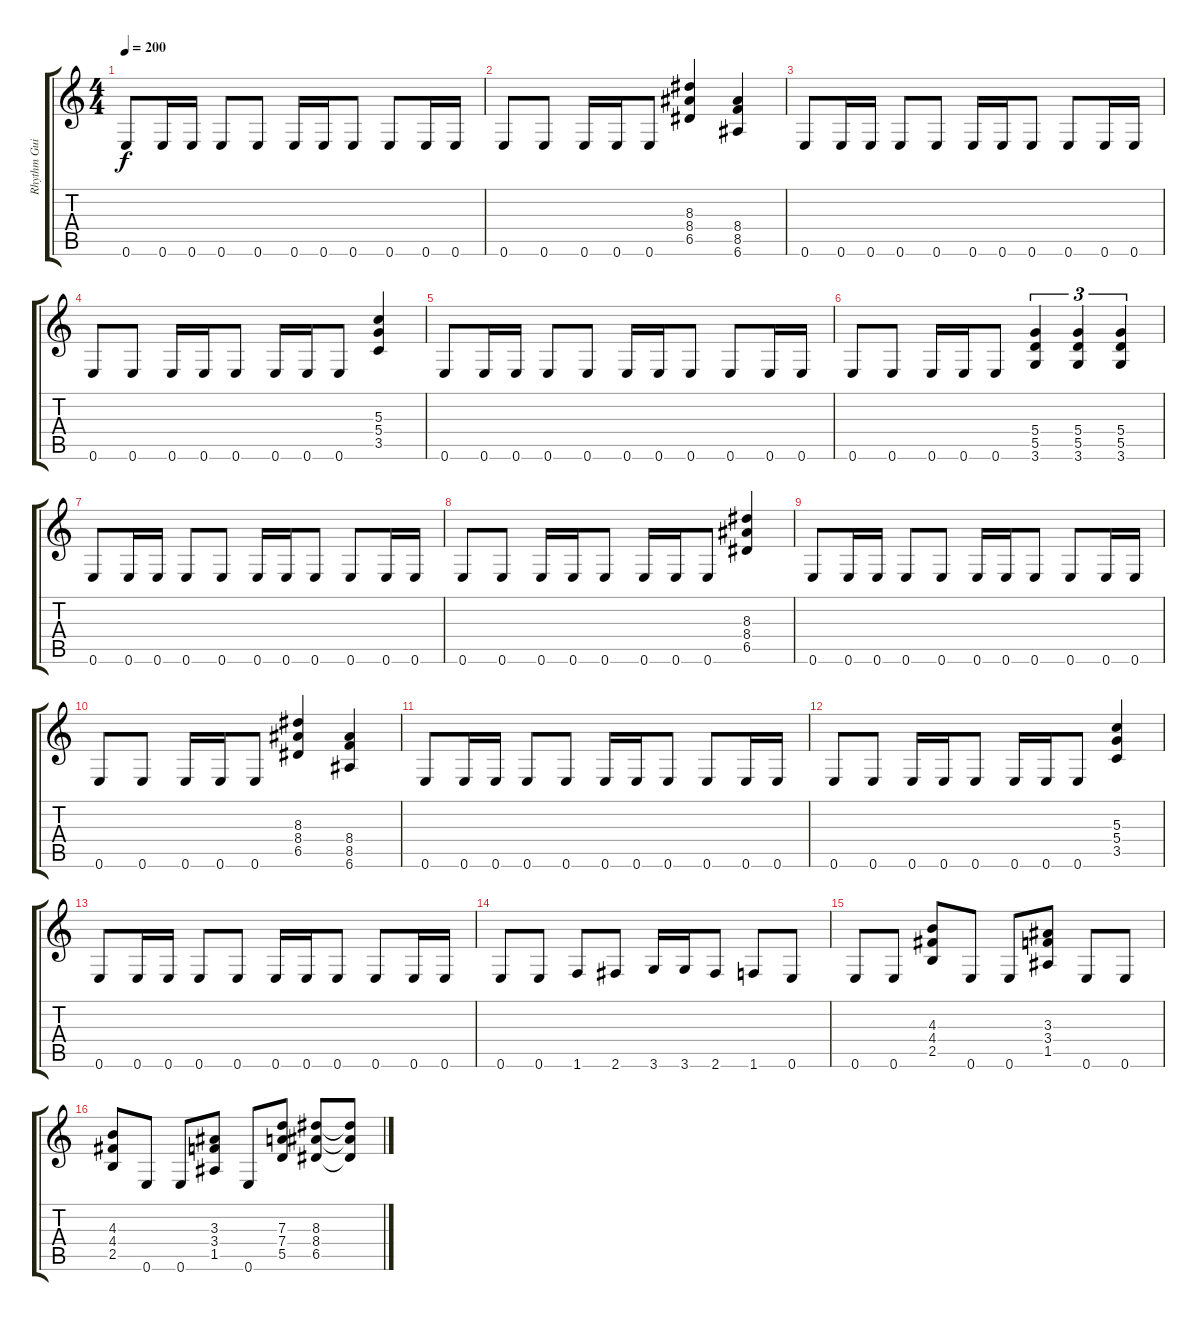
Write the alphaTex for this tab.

\track ("Rhythm Guitar Right" "Rhythm Gui") {instrument distortionguitar}
\staff {score tabs}
\tuning (E4 B3 G3 D3 A2 E2) {hide}
\ts (4 4)
\tempo 200
\clef g2
\ks c
0.6.8{dy f} 0.6.16 0.6.16 0.6.8 0.6.8 0.6.16 0.6.16 0.6.8 0.6.8 0.6.16 0.6.16 |
0.6.8 0.6.8 0.6.16 0.6.16 0.6.8 (8.3 8.4 6.5).4 (8.4 8.5 6.6).4 |
0.6.8 0.6.16 0.6.16 0.6.8 0.6.8 0.6.16 0.6.16 0.6.8 0.6.8 0.6.16 0.6.16 |
0.6.8 0.6.8 0.6.16 0.6.16 0.6.8 0.6.16 0.6.16 0.6.8 (5.3 5.4 3.5).4 |
0.6.8 0.6.16 0.6.16 0.6.8 0.6.8 0.6.16 0.6.16 0.6.8 0.6.8 0.6.16 0.6.16 |
0.6.8 0.6.8 0.6.16 0.6.16 0.6.8 (5.4 5.5 3.6).4{tu (3 2)} (5.4 5.5 3.6).4{tu (3 2)} (5.4 5.5 3.6).4{tu (3 2)} |
0.6.8 0.6.16 0.6.16 0.6.8 0.6.8 0.6.16 0.6.16 0.6.8 0.6.8 0.6.16 0.6.16 |
0.6.8 0.6.8 0.6.16 0.6.16 0.6.8 0.6.16 0.6.16 0.6.8 (8.3 8.4 6.5).4 |
0.6.8 0.6.16 0.6.16 0.6.8 0.6.8 0.6.16 0.6.16 0.6.8 0.6.8 0.6.16 0.6.16 |
0.6.8 0.6.8 0.6.16 0.6.16 0.6.8 (8.3 8.4 6.5).4 (8.4 8.5 6.6).4 |
0.6.8 0.6.16 0.6.16 0.6.8 0.6.8 0.6.16 0.6.16 0.6.8 0.6.8 0.6.16 0.6.16 |
0.6.8 0.6.8 0.6.16 0.6.16 0.6.8 0.6.16 0.6.16 0.6.8 (5.3 5.4 3.5).4 |
0.6.8 0.6.16 0.6.16 0.6.8 0.6.8 0.6.16 0.6.16 0.6.8 0.6.8 0.6.16 0.6.16 |
0.6.8 0.6.8 1.6.8 2.6.8 3.6.16 3.6.16 2.6.8 1.6.8 0.6.8 |
0.6.8 0.6.8 (4.3 4.4 2.5).8 0.6.8 0.6.8 (3.3 3.4 1.5).8 0.6.8 0.6.8 |
(4.3 4.4 2.5).8 0.6.8 0.6.8 (3.3 3.4 1.5).8 0.6.8 (7.3 7.4 5.5).8 (8.3 8.4 6.5).8 (8.3{t} 8.4{t} 6.5{t}).8
